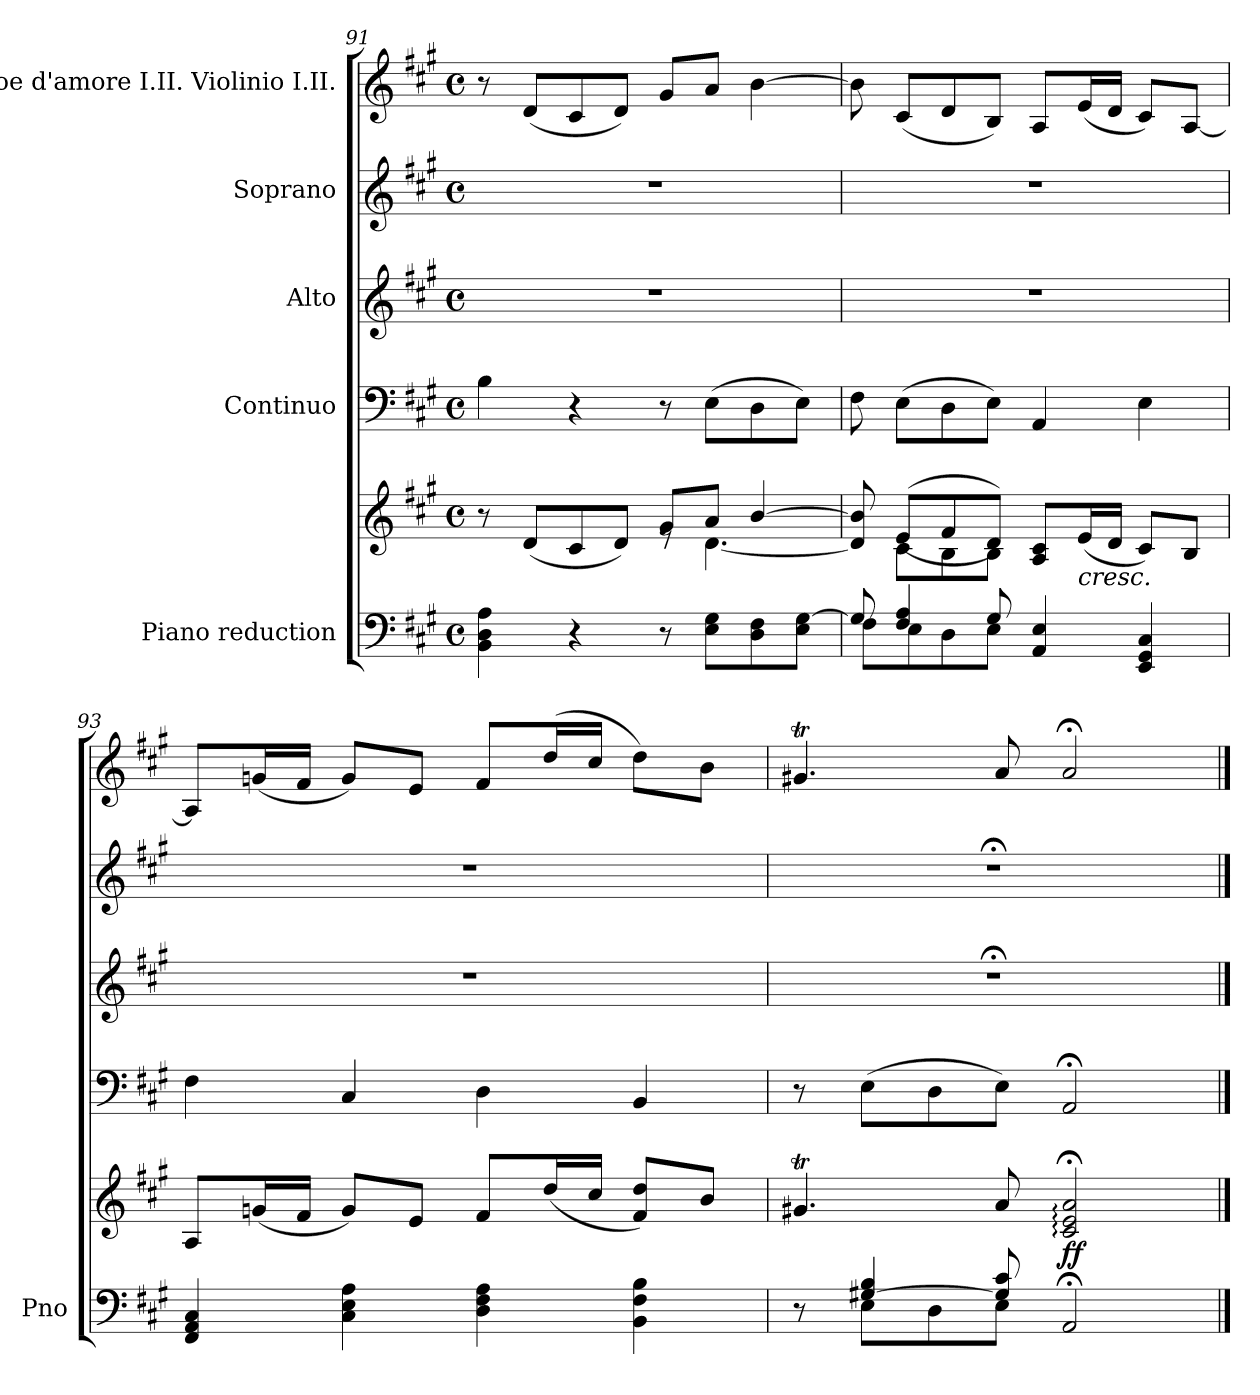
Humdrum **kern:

**kern	**kern	**dynam	**kern	**kern	**kern	**kern
*part5	*part5	*part5	*part4	*part3	*part2	*part1
*staff6	*staff5	*staff5/6	*staff4	*staff3	*staff2	*staff1
*I"Piano reduction	*	*	*I"Continuo	*I"Alto	*I"Soprano	*I"Oboe d'amore I.II. Violinio I.II.
*I'Pno	*	*	*	*	*	*
!!LO:LB:g=z
*clefF4	*clefG2	*	*clefF4	*clefG2	*clefG2	*clefG2
*k[f#c#g#]	*k[f#c#g#]	*	*k[f#c#g#]	*k[f#c#g#]	*k[f#c#g#]	*k[f#c#g#]
*M4/4	*M4/4	*	*M4/4	*M4/4	*M4/4	*M4/4
*met(c)	*met(c)	*	*met(c)	*met(c)	*met(c)	*met(c)
=91	=91	=91	=91	=91	=91	=91
*	*^	*	*	*	*	*
4BB\ 4D\ 4A\	8r	8ryy	.	4B\	1r	1r	8r
.	(<8d/L	8ryy	.	.	.	.	(<8d/L
4r	8c#/	4ryy	.	4r	.	.	8c#/
.	8d/J)	.	.	.	.	.	8d/J)
8r	8g#/L	8re	.	8r	.	.	8g#/L
8E\ 8G#\L	8a/J	[4.d\	.	(>8E\L	.	.	8a/J
8D\ 8F#\	[4b/	.	.	8D\	.	.	[4b\
8E\ [8G#\J	.	.	.	8E\J)	.	.	.
=92	=92	=92	=92	=92	=92	=92	=92
*^	*	*	*	*	*	*	*
8G#/]	8F#\L	8d/] 8b/]	8ryy	.	8F#\	1r	1r	8b\]
4F#/ 4A/	8E\	(>(>8e/L	8c#\L	.	(>8E\L	.	.	(<8c#/L
.	8D\	8f#/	8B\	.	8D\	.	.	8d/
8G#/	8E\J	8d/J))	8B\J	.	8E\J)	.	.	8B/J)
4AA/ 4E/	2ryy	8A/ 8c#/L	2ryy	.	4AA/	.	.	8A/L
!	!	!LO:TX:b:i:t=cresc.	!	!	!	!	!	!
.	.	(<16e/L	.	.	.	.	.	(<16e/L
.	.	16d/JJ	.	.	.	.	.	16d/JJ
4EE/ 4GG#/ 4C#/	.	8c#/L)	.	.	4E\	.	.	8c#/L)
.	.	8B/J	.	.	.	.	.	[8A/J
*v	*v	*	*	*	*	*	*	*
*	*v	*v	*	*	*	*	*
=93	=93	=93	=93	=93	=93	=93
4FF#/ 4AA/ 4C#/	8A/L	.	4F#\	1r	1r	8A/L]
.	(<16gn/L	.	.	.	.	(<16gn/L
.	16f#/JJ	.	.	.	.	16f#/JJ
4C#\ 4E\ 4A\	8g/L)	.	4C#/	.	.	8g/L)
.	8e/J	.	.	.	.	8e/J
4D\ 4F#\ 4A\	8f#/L	.	4D\	.	.	8f#/L
.	(<16dd/L	.	.	.	.	(>16dd/L
.	16cc#/JJ	.	.	.	.	16cc#/JJ
4BB\ 4F#\ 4B\	8f#/ 8dd/L)	.	4BB/	.	.	8dd\L)
.	8b/J	.	.	.	.	8b\J
=94	=94	=94	=94	=94	=94	=94
*^	*	*	*	*	*	*
8r	8ryy	4.g#Xt/	.	8r	1r;<	1r;<	4.g#Xt/
[4G#X/ 4B/	8E\L	.	.	(>8E\L	.	.	.
.	8D\	.	.	8D\	.	.	.
8G#/] 8c#/	8E\J	8a/	.	8E\J)	.	.	8a/
!	!	!	!LO:DY:b	!	!	!	!
2AA;/	2ryy	2c#/;<: 2e/;<: 2a/;<:	ff	2AA;</	.	.	2a;</
*v	*v	*	*	*	*	*	*
==	==	==	==	==	==	==
*-	*-	*-	*-	*-	*-	*-
